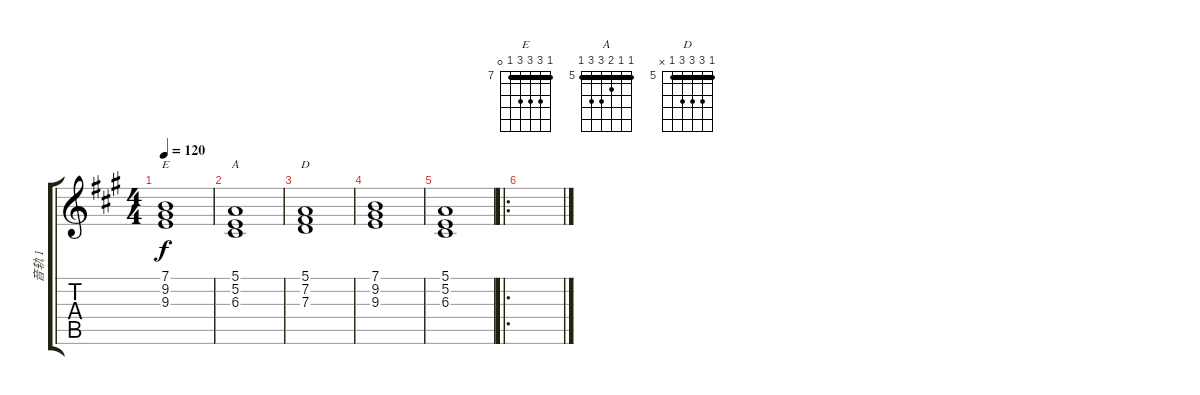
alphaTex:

\track ("音轨 1" "音轨 1") {instrument stringensemble1}
\staff {score tabs}
\tuning (E4 B3 G3 D3 A2 E2) {hide}
\chord ("E" 7 9 9 9 7 0) {firstfret 7 barre 7}
\chord ("A" 5 5 6 7 7 5) {firstfret 5 barre 5}
\chord ("D" 5 7 7 7 5 x) {firstfret 5 barre 5}
\ts (4 4)
\tempo 120
\clef g2
\ks a
(7.1 9.2 9.3).1{ch "E" dy f} |
(5.1 5.2 6.3).1{ch "A"} |
(5.1 7.2 7.3).1{ch "D"} |
(7.1 9.2 9.3).1 |
(5.1 5.2 6.3).1 |
\ro
